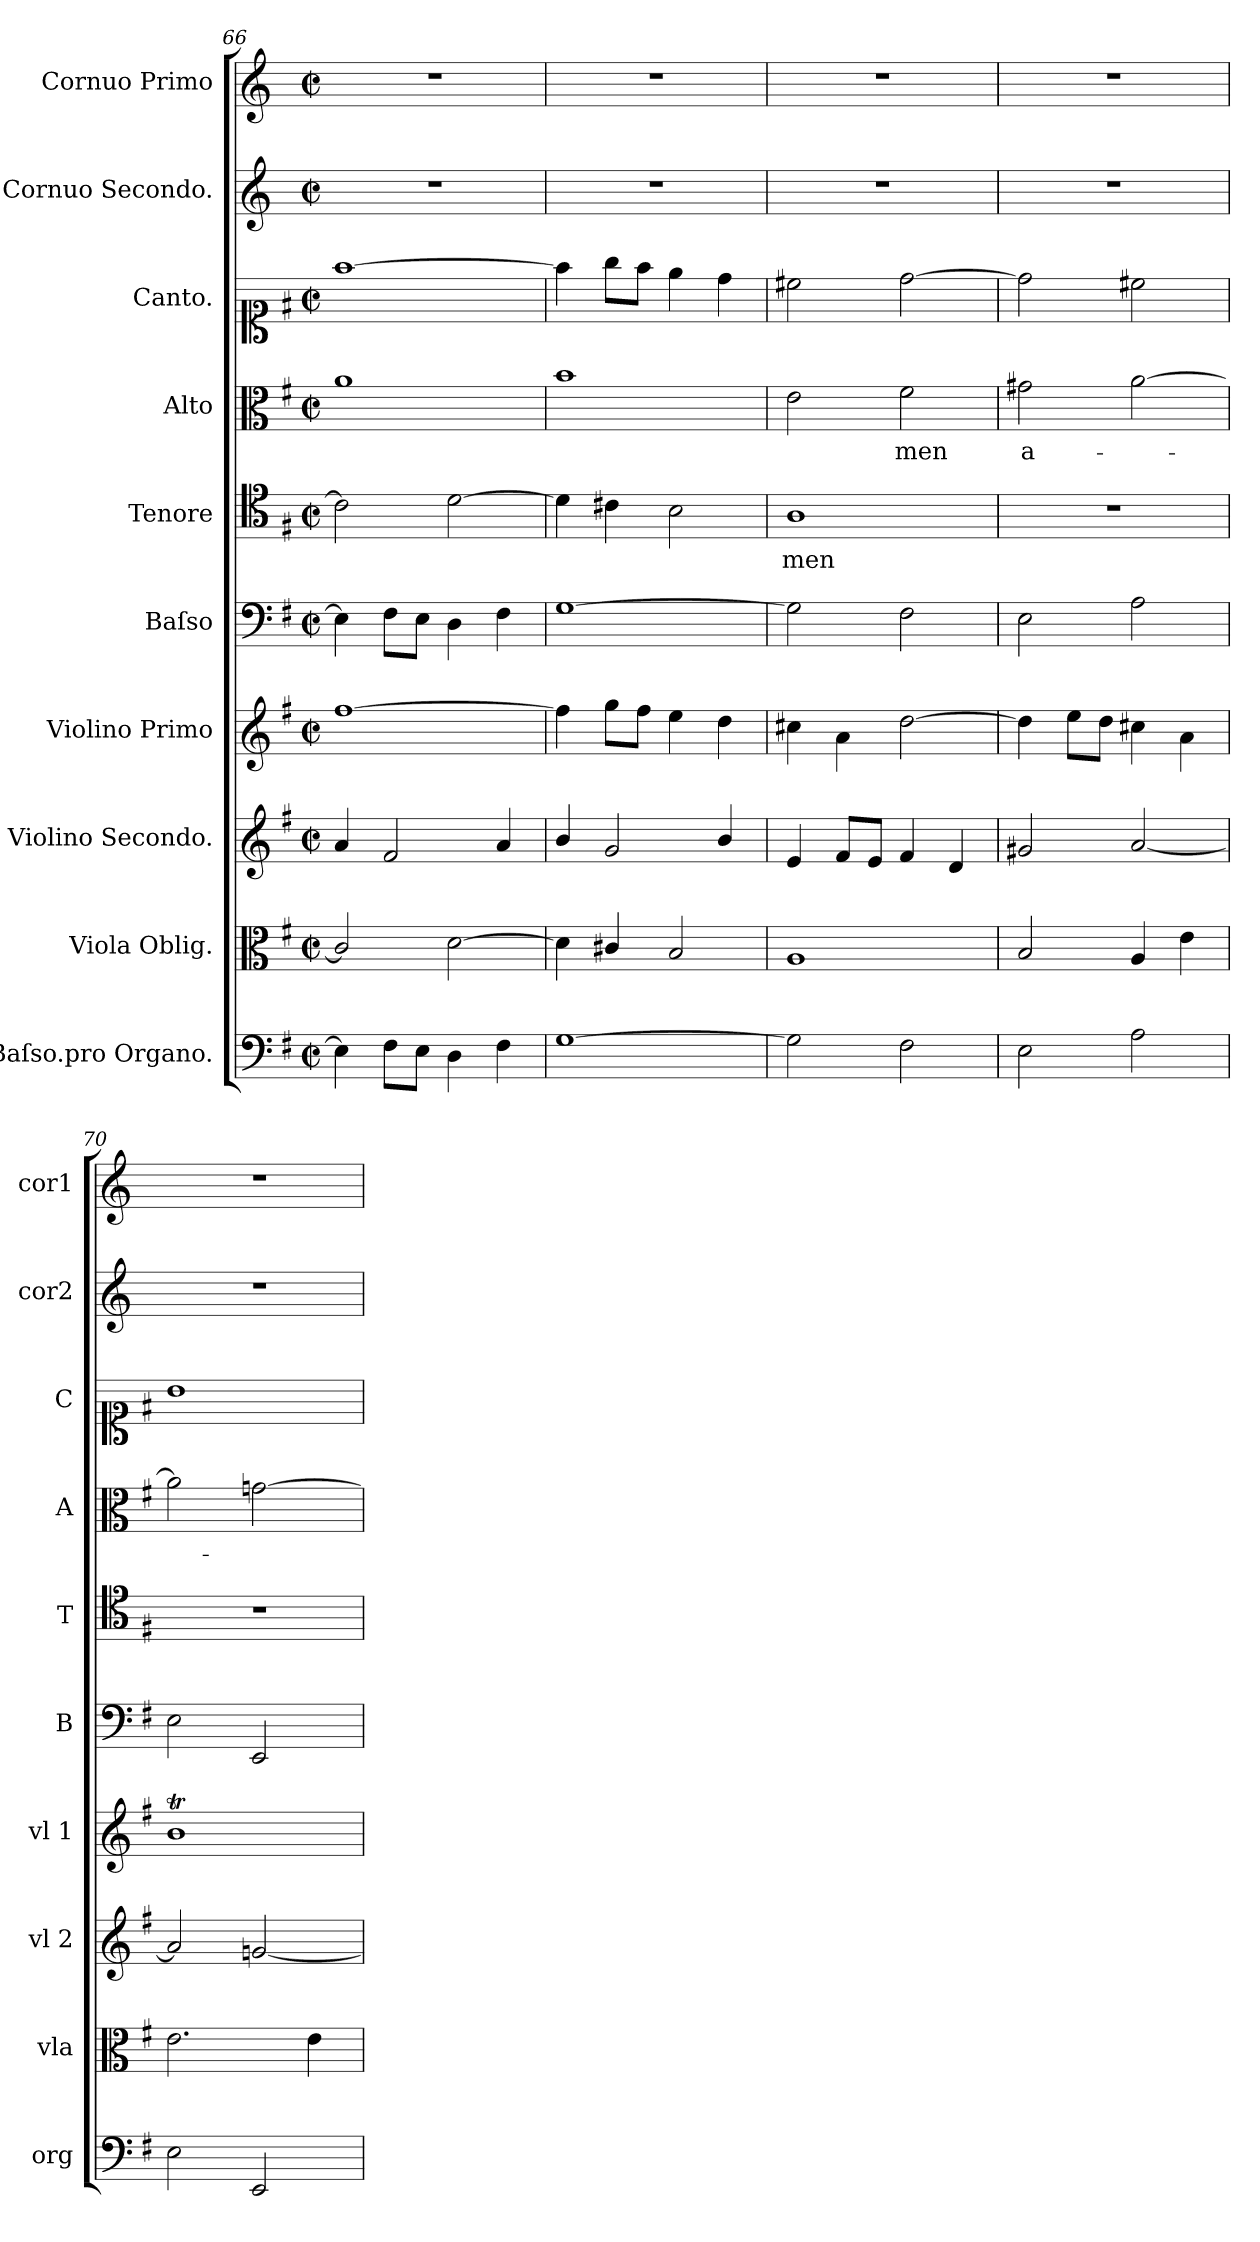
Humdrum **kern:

**kern	**kern	**kern	**kern	**kern	**kern	**text	**kern	**text	**kern	**kern	**kern
*part10	*part9	*part8	*part7	*part6	*part5	*part5	*part4	*part4	*part3	*part2	*part1
*staff10	*staff9	*staff8	*staff7	*staff6	*staff5	*staff5	*staff4	*staff4	*staff3	*staff2	*staff1
*I"Baſso.pro Organo.	*I"Viola Oblig.	*I"Violino Secondo.	*I"Violino Primo	*I"Baſso	*I"Tenore	*	*I"Alto	*	*I"Canto.	*I"Cornuo Secondo.	*I"Cornuo Primo
*I'org	*I'vla	*I'vl 2	*I'vl 1	*I'B	*I'T	*	*I'A	*	*I'C	*I'cor2	*I'cor1
*clefF4	*clefC3	*clefG2	*clefG2	*clefF4	*clefC4	*	*clefC3	*	*clefC1	*clefG2	*clefG2
*	*	*	*	*	*	*	*	*	*	*ITrd3c5	*ITrd3c5
*k[f#]	*k[f#]	*k[f#]	*k[f#]	*k[f#]	*k[f#]	*	*k[f#]	*	*k[f#]	*k[f#]	*k[f#]
*G:	*G:	*G:	*G:	*G:	*G:	*	*G:	*	*G:	*G:	*G:
*M2/2	*M2/2	*M2/2	*M2/2	*M2/2	*M2/2	*	*M2/2	*	*M2/2	*M2/2	*M2/2
*met(c|)	*met(c|)	*met(c|)	*met(c|)	*met(c|)	*met(c|)	*	*met(c|)	*	*met(c|)	*met(c|)	*met(c|)
=66	=66	=66	=66	=66	=66	=66	=66	=66	=66	=66	=66
4E\]	2c#/]	4a/	[1ff#	4E\]	2c#\]	.	1a	.	[1ff#	1r	1r
8F#\L	.	2f#/	.	8F#\L	.	.	.	.	.	.	.
8E\J	.	.	.	8E\J	.	.	.	.	.	.	.
4D\	[2d\	.	.	4D\	[2d\	.	.	.	.	.	.
4F#\	.	4a/	.	4F#\	.	.	.	.	.	.	.
=67	=67	=67	=67	=67	=67	=67	=67	=67	=67	=67	=67
[1G	4d\]	4b/	4ff#\]	[1G	4d\]	.	1b	.	4ff#\]	1r	1r
.	4c#X/	2g/	8gg\L	.	4c#X\	.	.	.	8gg\L	.	.
.	.	.	8ff#\J	.	.	.	.	.	8ff#\J	.	.
.	2B/	.	4ee\	.	2B\	.	.	.	4ee\	.	.
.	.	4b/	4dd\	.	.	.	.	.	4dd\	.	.
=68	=68	=68	=68	=68	=68	=68	=68	=68	=68	=68	=68
2G\]	1A	4e/	4cc#X\	2G\]	1A	-men	2e\	.	2cc#X\	1r	1r
.	.	8f#/L	4a\	.	.	.	.	.	.	.	.
.	.	8e/J	.	.	.	.	.	.	.	.	.
2F#\	.	4f#/	[2dd\	2F#\	.	.	2f#\	-men	[2dd\	.	.
.	.	4d/	.	.	.	.	.	.	.	.	.
=69	=69	=69	=69	=69	=69	=69	=69	=69	=69	=69	=69
2E\	2B/	2g#X/	4dd\]	2E\	1r	.	2g#X\	a-	2dd\]	1r	1r
.	.	.	8ee\L	.	.	.	.	.	.	.	.
.	.	.	8dd\J	.	.	.	.	.	.	.	.
2A\	4A/	[2a/	4cc#X\	2A\	.	.	[2a\	.	2cc#X\	.	.
.	4e\	.	4a\	.	.	.	.	.	.	.	.
=70	=70	=70	=70	=70	=70	=70	=70	=70	=70	=70	=70
2E\	2.e\	2a/]	1bt	2E\	1r	.	2a\]	.	1b	1r	1r
2EE/	.	[2gn/	.	2EE/	.	.	[2gn\	.	.	.	.
.	4e\	.	.	.	.	.	.	.	.	.	.
=	=	=	=	=	=	=	=	=	=	=	=
*-	*-	*-	*-	*-	*-	*-	*-	*-	*-	*-	*-
